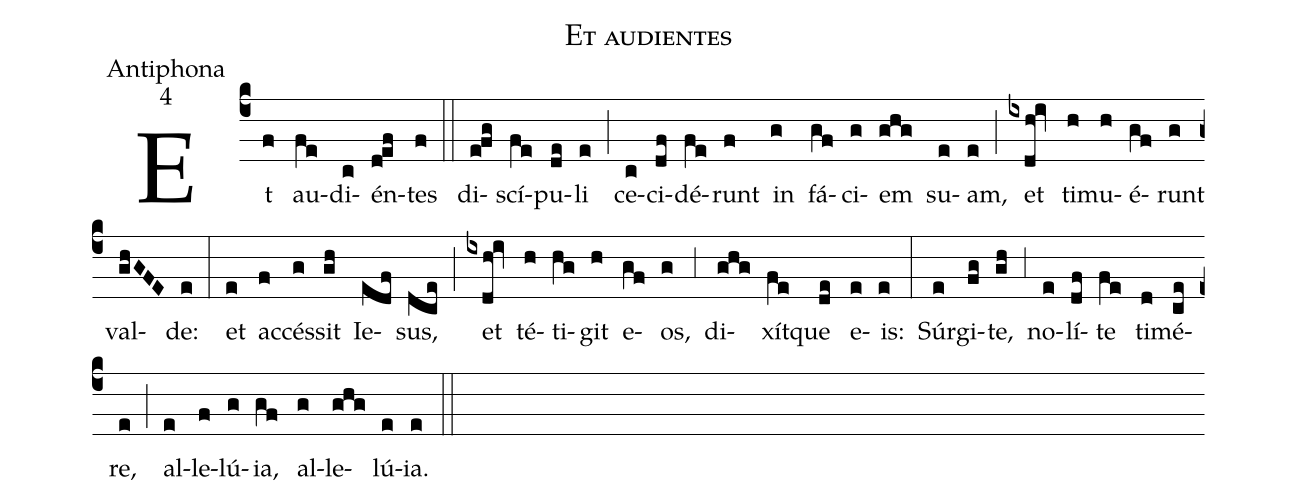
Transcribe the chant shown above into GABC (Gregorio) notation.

name:Et audientes;
office-part:Antiphona;
mode:4;
%%
(c4) Et(f) au(fe)di(c)én(d!ef)tes(f) (::)
di(e!fg)scí(fe)pu(de)li(e) (;) ce(c)ci(df)dé(fe)runt(f) in(g) fá(gf)ci(g)em(ghg) su(e)am,(e) (;) et(ixdh!iv) ti(h)mu(h)é(gf)runt(g) val(ghGFE)de:(e) (:)
et(e) ac(f)cés(g)sit(gh) Ie(edf)sus,(dce) (;) et(ixdh!iv) té(h)ti(hg)git(h) e(gf)os,(g) (,3) di(ghg)xít(fe)que(de) e(e)is:(e) (:)
Súr(e)gi(fg)te,(gh) (,3) no(e)lí(df)te(fe) ti(d)mé(ce)re,(e) (;) al(e)le(f)lú(g)ia,(gf) al(g)le(ghg)lú(e)ia.(e) (::)
